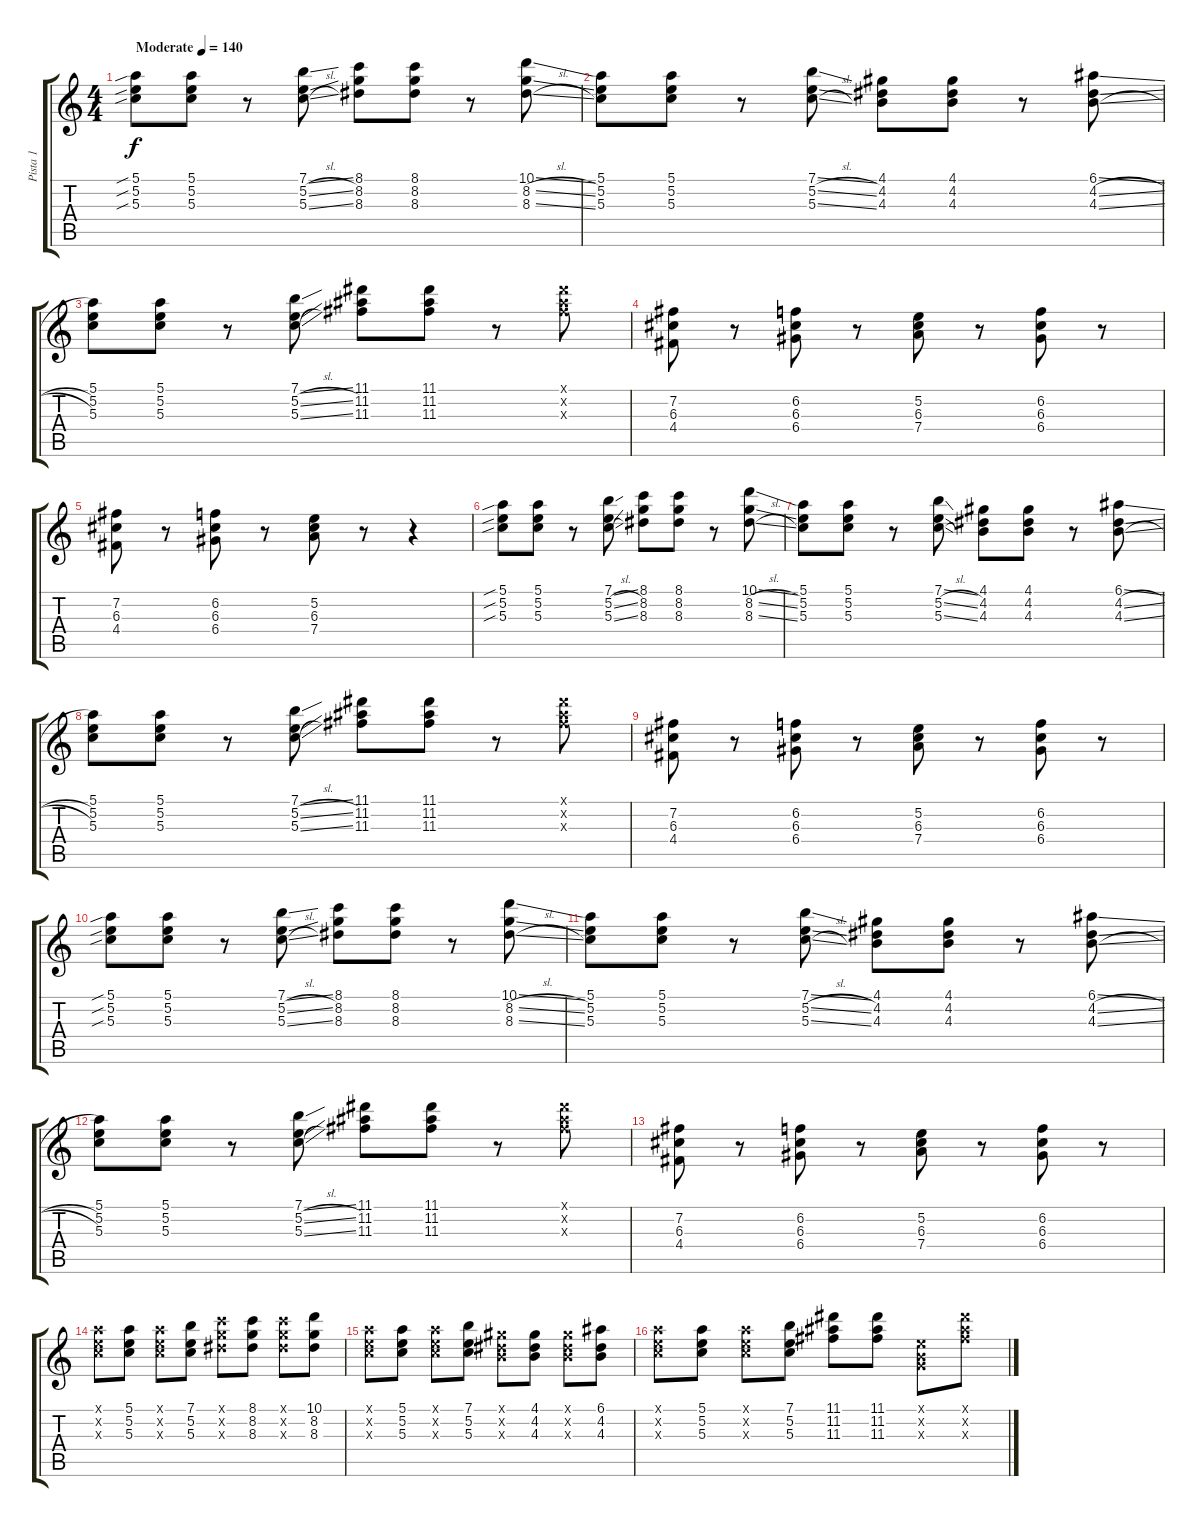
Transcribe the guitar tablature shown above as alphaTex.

\track ("Pista 1" "Pista 1") {instrument electricguitarclean}
\staff {score tabs}
\tuning (E4 B3 G3 D3 A2 E2) {hide}
\ts (4 4)
\tempo (140 "Moderate")
\clef g2
\ks c
(5.1{sib} 5.2{sib} 5.3{sib}).8{dy f instrument electricguitarclean} (5.1 5.2 5.3).8 r.8 (7.1{ss} 5.2{sl} 5.3{sl}).8 (8.1 8.2 8.3).8 (8.1 8.2 8.3).8 r.8 (10.1{ss} 8.2{sl} 8.3{sl}).8 |
(5.1 5.2 5.3).8 (5.1 5.2 5.3).8 r.8 (7.1{ss} 5.2{sl} 5.3{sl}).8 (4.1 4.2 4.3).8 (4.1 4.2 4.3).8 r.8 (6.1{ss} 4.2{sl} 4.3{sl}).8 |
(5.1 5.2 5.3).8 (5.1 5.2 5.3).8 r.8 (7.1{ss} 5.2{sl} 5.3{sl}).8 (11.1 11.2 11.3).8 (11.1 11.2 11.3).8 r.8 (11.1{x} 11.2{x} 11.3{x}).8 |
(7.2 6.3 4.4).8 r.8 (6.2 6.3 6.4).8 r.8 (5.2 6.3 7.4).8 r.8 (6.2 6.3 6.4).8 r.8 |
(7.2 6.3 4.4).8 r.8 (6.2 6.3 6.4).8 r.8 (5.2 6.3 7.4).8 r.8 r.4 |
(5.1{sib} 5.2{sib} 5.3{sib}).8 (5.1 5.2 5.3).8 r.8 (7.1{ss} 5.2{sl} 5.3{sl}).8 (8.1 8.2 8.3).8 (8.1 8.2 8.3).8 r.8 (10.1{ss} 8.2{sl} 8.3{sl}).8 |
(5.1 5.2 5.3).8 (5.1 5.2 5.3).8 r.8 (7.1{ss} 5.2{sl} 5.3{sl}).8 (4.1 4.2 4.3).8 (4.1 4.2 4.3).8 r.8 (6.1{ss} 4.2{sl} 4.3{sl}).8 |
(5.1 5.2 5.3).8 (5.1 5.2 5.3).8 r.8 (7.1{ss} 5.2{sl} 5.3{sl}).8 (11.1 11.2 11.3).8 (11.1 11.2 11.3).8 r.8 (11.1{x} 11.2{x} 11.3{x}).8 |
(7.2 6.3 4.4).8 r.8 (6.2 6.3 6.4).8 r.8 (5.2 6.3 7.4).8 r.8 (6.2 6.3 6.4).8 r.8 |
(5.1{sib} 5.2{sib} 5.3{sib}).8 (5.1 5.2 5.3).8 r.8 (7.1{ss} 5.2{sl} 5.3{sl}).8 (8.1 8.2 8.3).8 (8.1 8.2 8.3).8 r.8 (10.1{ss} 8.2{sl} 8.3{sl}).8 |
(5.1 5.2 5.3).8 (5.1 5.2 5.3).8 r.8 (7.1{ss} 5.2{sl} 5.3{sl}).8 (4.1 4.2 4.3).8 (4.1 4.2 4.3).8 r.8 (6.1{ss} 4.2{sl} 4.3{sl}).8 |
(5.1 5.2 5.3).8 (5.1 5.2 5.3).8 r.8 (7.1{ss} 5.2{sl} 5.3{sl}).8 (11.1 11.2 11.3).8 (11.1 11.2 11.3).8 r.8 (11.1{x} 11.2{x} 11.3{x}).8 |
(7.2 6.3 4.4).8 r.8 (6.2 6.3 6.4).8 r.8 (5.2 6.3 7.4).8 r.8 (6.2 6.3 6.4).8 r.8 |
(5.1{x} 5.2{x} 5.3{x}).8 (5.1 5.2 5.3).8 (5.1{x} 5.2{x} 5.3{x}).8 (7.1 5.2 5.3).8 (8.1{x} 8.2{x} 8.3{x}).8 (8.1 8.2 8.3).8 (8.1{x} 8.2{x} 8.3{x}).8 (10.1 8.2 8.3).8 |
(5.1{x} 5.2{x} 5.3{x}).8 (5.1 5.2 5.3).8 (5.1{x} 5.2{x} 5.3{x}).8 (7.1 5.2 5.3).8 (4.1{x} 4.2{x} 4.3{x}).8 (4.1 4.2 4.3).8 (4.1{x} 4.2{x} 4.3{x}).8 (6.1 4.2 4.3).8 |
(5.1{x} 5.2{x} 5.3{x}).8 (5.1 5.2 5.3).8 (5.1{x} 5.2{x} 5.3{x}).8 (7.1 5.2 5.3).8 (11.1 11.2 11.3).8 (11.1 11.2 11.3).8 (0.1{x} 0.2{x} 0.3{x}).8 (11.1{x} 11.2{x} 11.3{x}).8
